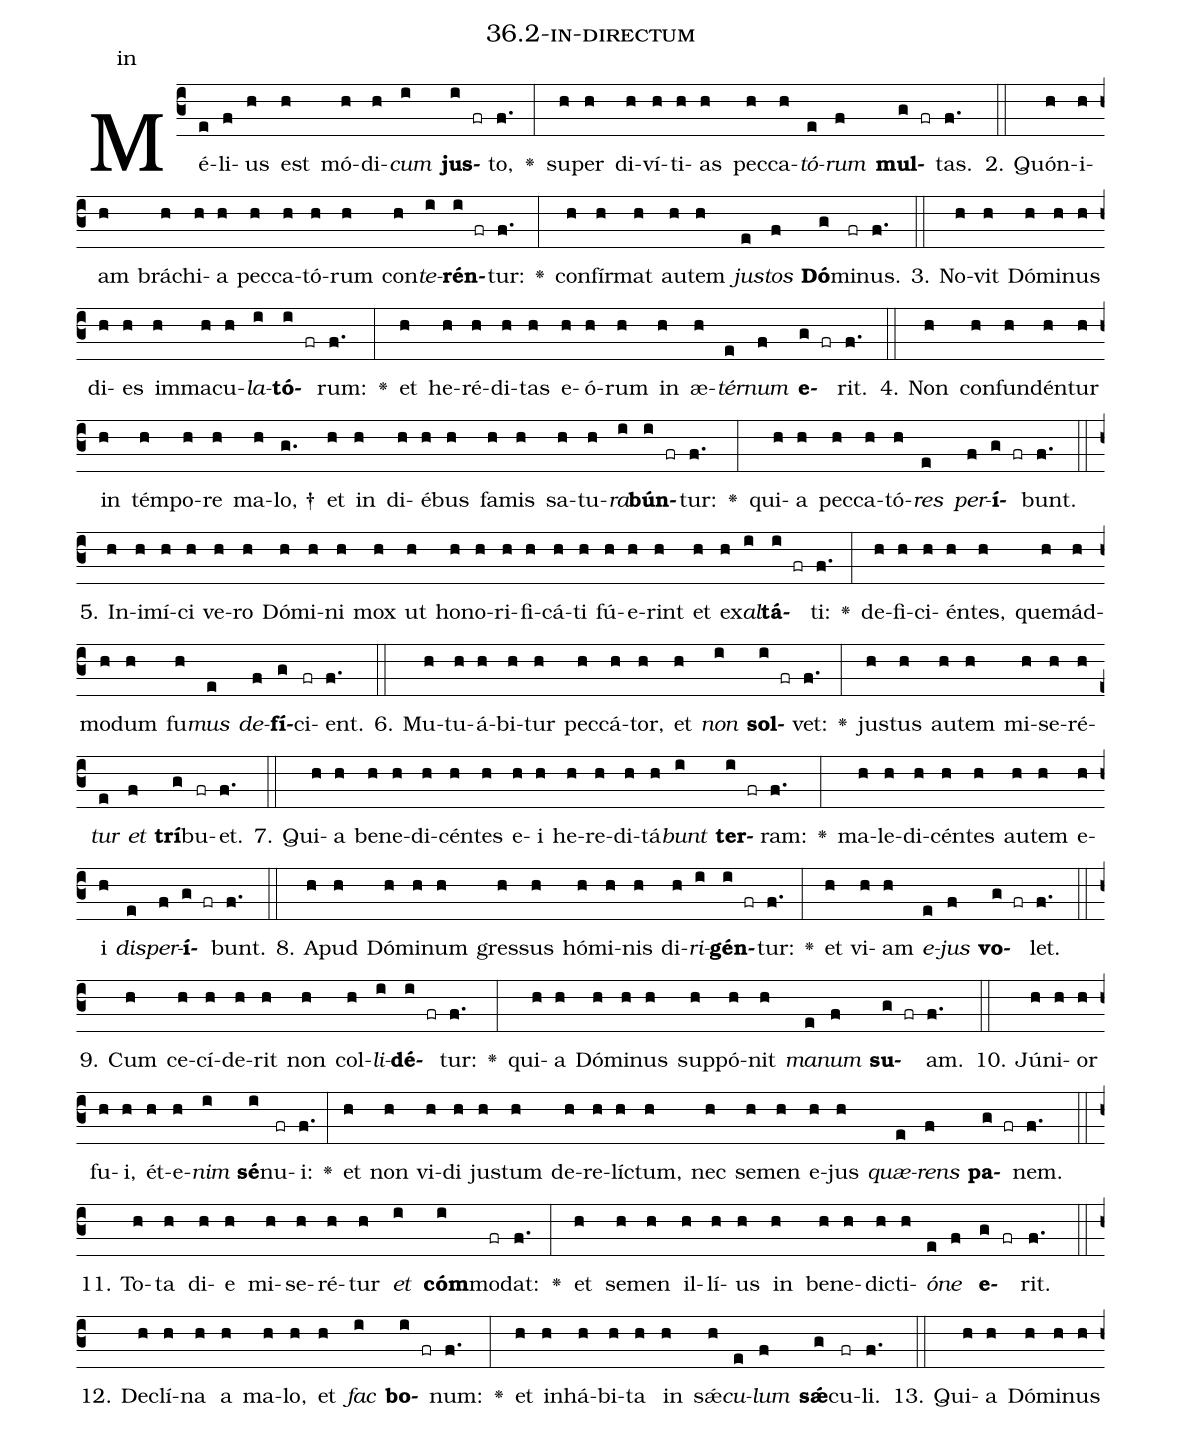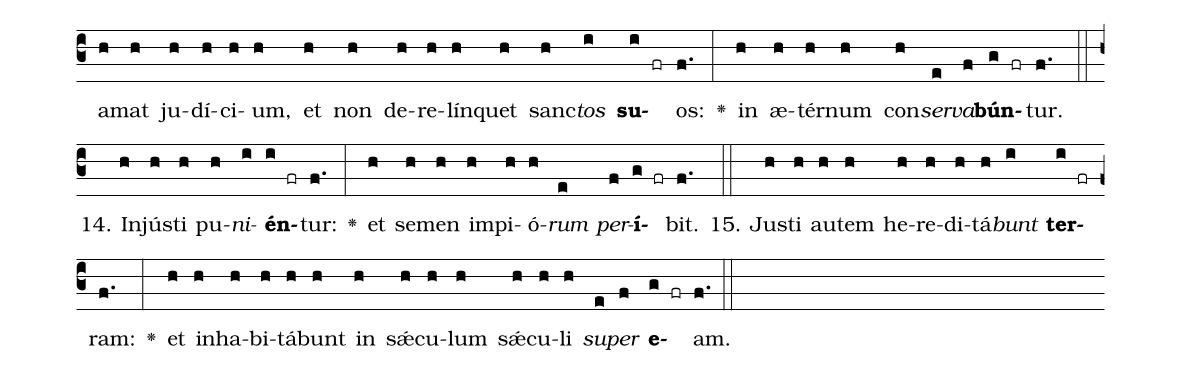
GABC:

name: 36.2-in-directum;
annotation: in;
%%
(c3)Mé(e)li(f)us(h) est(h) mó(h)di(h)<i>cum</i>(i) <b>jus</b>(i fr)to,(f.) <v>\greheightstar</v>(:) su(h)per(h) di(h)ví(h)ti(h)as(h) pec(h)ca(h)<i>tó</i>(e)<i>rum</i>(f) <b>mul</b>(g fr)tas.(f.) (::)
2. Quón(h)i(h)am(h) brá(h)chi(h)a(h) pec(h)ca(h)tó(h)rum(h) con(h)<i>te</i>(i)<b>rén</b>(i fr)tur:(f.) <v>\greheightstar</v>(:) con(h)fír(h)mat(h) au(h)tem(h) <i>jus</i>(e)<i>tos</i>(f) <b>Dó</b>(g)mi(fr)nus.(f.) (::)
3. No(h)vit(h) Dó(h)mi(h)nus(h) di(h)es(h) im(h)ma(h)cu(h)<i>la</i>(i)<b>tó</b>(i fr)rum:(f.) <v>\greheightstar</v>(:) et(h) he(h)ré(h)di(h)tas(h) e(h)ó(h)rum(h) in(h) æ(h)<i>tér</i>(e)<i>num</i>(f) <b>e</b>(g fr)rit.(f.) (::)
4. Non(h) con(h)fun(h)dén(h)tur(h) in(h) tém(h)po(h)re(h) ma(h)lo, †(g.) et(h) in(h) di(h)é(h)bus(h) fa(h)mis(h) sa(h)tu(h)<i>ra</i>(i)<b>bún</b>(i fr)tur:(f.) <v>\greheightstar</v>(:) qui(h)a(h) pec(h)ca(h)tó(h)<i>res</i>(e) <i>per</i>(f)<b>í</b>(g fr)bunt.(f.) (::)
5. In(h)i(h)mí(h)ci(h) ve(h)ro(h) Dó(h)mi(h)ni(h) mox(h) ut(h) ho(h)no(h)ri(h)fi(h)cá(h)ti(h) fú(h)e(h)rint(h) et(h) ex(h)<i>al</i>(i)<b>tá</b>(i fr)ti:(f.) <v>\greheightstar</v>(:) de(h)fi(h)ci(h)én(h)tes,(h) quem(h)ád(h)mo(h)dum(h) fu(h)<i>mus</i>(e) <i>de</i>(f)<b>fí</b>(g)ci(fr)ent.(f.) (::)
6. Mu(h)tu(h)á(h)bi(h)tur(h) pec(h)cá(h)tor,(h) et(h) <i>non</i>(i) <b>sol</b>(i fr)vet:(f.) <v>\greheightstar</v>(:) jus(h)tus(h) au(h)tem(h) mi(h)se(h)ré(h)<i>tur</i>(e) <i>et</i>(f) <b>trí</b>(g)bu(fr)et.(f.) (::)
7. Qui(h)a(h) be(h)ne(h)di(h)cén(h)tes(h) e(h)i(h) he(h)re(h)di(h)tá(h)<i>bunt</i>(i) <b>ter</b>(i fr)ram:(f.) <v>\greheightstar</v>(:) ma(h)le(h)di(h)cén(h)tes(h) au(h)tem(h) e(h)i(h) <i>dis</i>(e)<i>per</i>(f)<b>í</b>(g fr)bunt.(f.) (::)
8. A(h)pud(h) Dó(h)mi(h)num(h) gres(h)sus(h) hó(h)mi(h)nis(h) di(h)<i>ri</i>(i)<b>gén</b>(i fr)tur:(f.) <v>\greheightstar</v>(:) et(h) vi(h)am(h) <i>e</i>(e)<i>jus</i>(f) <b>vo</b>(g fr)let.(f.) (::)
9. Cum(h) ce(h)cí(h)de(h)rit(h) non(h) col(h)<i>li</i>(i)<b>dé</b>(i fr)tur:(f.) <v>\greheightstar</v>(:) qui(h)a(h) Dó(h)mi(h)nus(h) sup(h)pó(h)nit(h) <i>ma</i>(e)<i>num</i>(f) <b>su</b>(g fr)am.(f.) (::)
10. Jú(h)ni(h)or(h) fu(h)i,(h) ét(h)e(h)<i>nim</i>(i) <b>sé</b>(i)nu(fr)i:(f.) <v>\greheightstar</v>(:) et(h) non(h) vi(h)di(h) jus(h)tum(h) de(h)re(h)líc(h)tum,(h) nec(h) se(h)men(h) e(h)jus(h) <i>quæ</i>(e)<i>rens</i>(f) <b>pa</b>(g fr)nem.(f.) (::)
11. To(h)ta(h) di(h)e(h) mi(h)se(h)ré(h)tur(h) <i>et</i>(i) <b>cóm</b>(i)mo(fr)dat:(f.) <v>\greheightstar</v>(:) et(h) se(h)men(h) il(h)lí(h)us(h) in(h) be(h)ne(h)dic(h)ti(h)<i>ó</i>(e)<i>ne</i>(f) <b>e</b>(g fr)rit.(f.) (::)
12. De(h)clí(h)na(h) a(h) ma(h)lo,(h) et(h) <i>fac</i>(i) <b>bo</b>(i fr)num:(f.) <v>\greheightstar</v>(:) et(h) in(h)há(h)bi(h)ta(h) in(h) sǽ(h)<i>cu</i>(e)<i>lum</i>(f) <b>sǽ</b>(g)cu(fr)li.(f.) (::)
13. Qui(h)a(h) Dó(h)mi(h)nus(h) a(h)mat(h) ju(h)dí(h)ci(h)um,(h) et(h) non(h) de(h)re(h)lín(h)quet(h) sanc(h)<i>tos</i>(i) <b>su</b>(i fr)os:(f.) <v>\greheightstar</v>(:) in(h) æ(h)tér(h)num(h) con(h)<i>ser</i>(e)<i>va</i>(f)<b>bún</b>(g fr)tur.(f.) (::)
14. In(h)jús(h)ti(h) pu(h)<i>ni</i>(i)<b>én</b>(i fr)tur:(f.) <v>\greheightstar</v>(:) et(h) se(h)men(h) im(h)pi(h)ó(h)<i>rum</i>(e) <i>per</i>(f)<b>í</b>(g fr)bit.(f.) (::)
15. Jus(h)ti(h) au(h)tem(h) he(h)re(h)di(h)tá(h)<i>bunt</i>(i) <b>ter</b>(i fr)ram:(f.) <v>\greheightstar</v>(:) et(h) in(h)ha(h)bi(h)tá(h)bunt(h) in(h) sǽ(h)cu(h)lum(h) sǽ(h)cu(h)li(h) <i>su</i>(e)<i>per</i>(f) <b>e</b>(g fr)am.(f.) (::)
